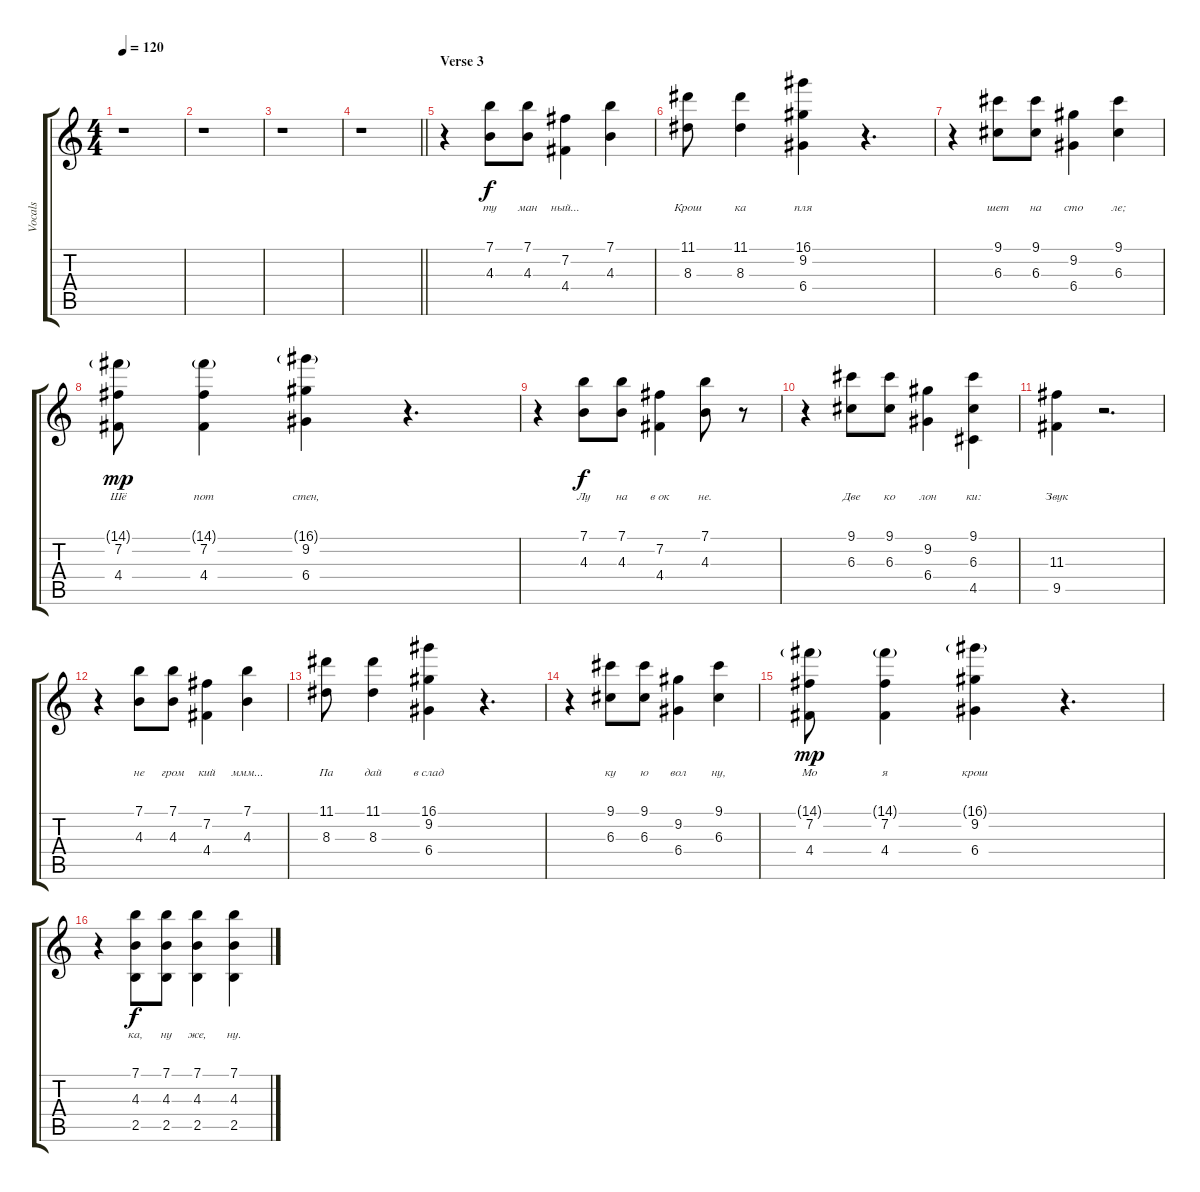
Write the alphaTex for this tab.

\track ("Vocals" "Vocals") {instrument acousticguitarsteel}
\staff {score tabs}
\tuning (E4 B3 G3 D3 A2 E2) {hide}
\ts (4 4)
\tempo 120
\clef g2
\ks c
r.1{dy f} |
r.1 |
r.1 |
\barLineRight lightlight
r.1 |
\section ("" "Verse 3")
r.4 (7.1 4.3).8{lyrics (0 "ту") lyrics (1 "") lyrics (2 "") lyrics (3 "") lyrics (4 "")} (7.1 4.3).8{lyrics (0 "ман") lyrics (1 "") lyrics (2 "") lyrics (3 "") lyrics (4 "")} (7.2 4.4).4{lyrics (0 "ный...") lyrics (1 "") lyrics (2 "") lyrics (3 "") lyrics (4 "")} (7.1 4.3).4{lyrics (0 "") lyrics (1 "") lyrics (2 "") lyrics (3 "") lyrics (4 "")} |
(11.1 8.3).8{lyrics (0 "Крош") lyrics (1 "") lyrics (2 "") lyrics (3 "") lyrics (4 "")} (11.1 8.3).4{lyrics (0 "ка") lyrics (1 "") lyrics (2 "") lyrics (3 "") lyrics (4 "")} (16.1 9.2 6.4).4{lyrics (0 "пля") lyrics (1 "") lyrics (2 "") lyrics (3 "") lyrics (4 "")} r.4{d} |
r.4 (9.1 6.3).8{lyrics (0 "шет") lyrics (1 "") lyrics (2 "") lyrics (3 "") lyrics (4 "")} (9.1 6.3).8{lyrics (0 "на") lyrics (1 "") lyrics (2 "") lyrics (3 "") lyrics (4 "")} (9.2 6.4).4{lyrics (0 "сто") lyrics (1 "") lyrics (2 "") lyrics (3 "") lyrics (4 "")} (9.1 6.3).4{lyrics (0 "ле;") lyrics (1 "") lyrics (2 "") lyrics (3 "") lyrics (4 "")} |
(14.1{g} 7.2 4.4).8{lyrics (0 "Шё") lyrics (1 "") lyrics (2 "") lyrics (3 "") lyrics (4 "") dy mp} (14.1{g} 7.2 4.4).4{lyrics (0 "пот") lyrics (1 "") lyrics (2 "") lyrics (3 "") lyrics (4 "")} (16.1{g} 9.2 6.4).4{lyrics (0 "стен,") lyrics (1 "") lyrics (2 "") lyrics (3 "") lyrics (4 "")} r.4{d} |
r.4 (7.1 4.3).8{lyrics (0 "Лу") lyrics (1 "") lyrics (2 "") lyrics (3 "") lyrics (4 "") dy f} (7.1 4.3).8{lyrics (0 "на") lyrics (1 "") lyrics (2 "") lyrics (3 "") lyrics (4 "")} (7.2 4.4).4{lyrics (0 "в ок") lyrics (1 "") lyrics (2 "") lyrics (3 "") lyrics (4 "")} (7.1 4.3).8{lyrics (0 "не.") lyrics (1 "") lyrics (2 "") lyrics (3 "") lyrics (4 "")} r.8 |
r.4 (9.1 6.3).8{lyrics (0 "Две") lyrics (1 "") lyrics (2 "") lyrics (3 "") lyrics (4 "")} (9.1 6.3).8{lyrics (0 "ко") lyrics (1 "") lyrics (2 "") lyrics (3 "") lyrics (4 "")} (9.2 6.4).4{lyrics (0 "лон") lyrics (1 "") lyrics (2 "") lyrics (3 "") lyrics (4 "")} (9.1 6.3 4.5).4{lyrics (0 "ки:") lyrics (1 "") lyrics (2 "") lyrics (3 "") lyrics (4 "")} |
(11.3 9.5).4{lyrics (0 "Звук") lyrics (1 "") lyrics (2 "") lyrics (3 "") lyrics (4 "")} r.2{d} |
r.4 (7.1 4.3).8{lyrics (0 "не") lyrics (1 "") lyrics (2 "") lyrics (3 "") lyrics (4 "")} (7.1 4.3).8{lyrics (0 "гром") lyrics (1 "") lyrics (2 "") lyrics (3 "") lyrics (4 "")} (7.2 4.4).4{lyrics (0 "кий") lyrics (1 "") lyrics (2 "") lyrics (3 "") lyrics (4 "")} (7.1 4.3).4{lyrics (0 "ммм...") lyrics (1 "") lyrics (2 "") lyrics (3 "") lyrics (4 "")} |
(11.1 8.3).8{lyrics (0 "Па") lyrics (1 "") lyrics (2 "") lyrics (3 "") lyrics (4 "")} (11.1 8.3).4{lyrics (0 "дай") lyrics (1 "") lyrics (2 "") lyrics (3 "") lyrics (4 "")} (16.1 9.2 6.4).4{lyrics (0 "в слад") lyrics (1 "") lyrics (2 "") lyrics (3 "") lyrics (4 "")} r.4{d} |
r.4 (9.1 6.3).8{lyrics (0 "ку") lyrics (1 "") lyrics (2 "") lyrics (3 "") lyrics (4 "")} (9.1 6.3).8{lyrics (0 "ю") lyrics (1 "") lyrics (2 "") lyrics (3 "") lyrics (4 "")} (9.2 6.4).4{lyrics (0 "вол") lyrics (1 "") lyrics (2 "") lyrics (3 "") lyrics (4 "")} (9.1 6.3).4{lyrics (0 "ну,") lyrics (1 "") lyrics (2 "") lyrics (3 "") lyrics (4 "")} |
(14.1{g} 7.2 4.4).8{lyrics (0 "Мо") lyrics (1 "") lyrics (2 "") lyrics (3 "") lyrics (4 "") dy mp} (14.1{g} 7.2 4.4).4{lyrics (0 "я") lyrics (1 "") lyrics (2 "") lyrics (3 "") lyrics (4 "")} (16.1{g} 9.2 6.4).4{lyrics (0 "крош") lyrics (1 "") lyrics (2 "") lyrics (3 "") lyrics (4 "")} r.4{d} |
r.4 (7.1 4.3 2.5).8{lyrics (0 "ка,") lyrics (1 "") lyrics (2 "") lyrics (3 "") lyrics (4 "") dy f} (7.1 4.3 2.5).8{lyrics (0 "ну") lyrics (1 "") lyrics (2 "") lyrics (3 "") lyrics (4 "")} (7.1 4.3 2.5).4{lyrics (0 "же,") lyrics (1 "") lyrics (2 "") lyrics (3 "") lyrics (4 "")} (7.1 4.3 2.5).4{lyrics (0 "ну.") lyrics (1 "") lyrics (2 "") lyrics (3 "") lyrics (4 "")}
